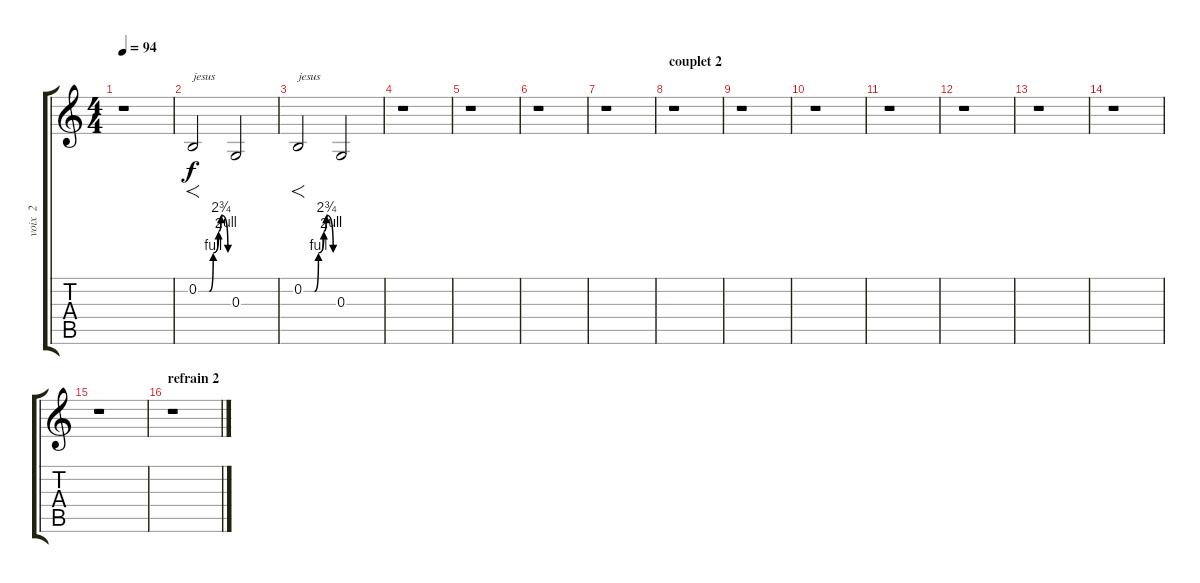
\track ("voix  2" "voix  2") {instrument voiceoohs}
\staff {score tabs}
\tuning (E4 B3 G3 D3 A2 E2) {hide}
\ts (4 4)
\tempo 94
\clef g2
\ks c
r.1{dy f} |
0.2{be (custom 0 0 22 0 30 4 41 8 46 11 60 4)}.2{f txt "jesus"} 0.3.2 |
0.2{be (custom 0 0 22 0 30 4 41 8 46 11 60 4)}.2{f txt "jesus"} 0.3.2 |
r.1 |
r.1 |
r.1 |
r.1 |
\section ("" "couplet 2")
r.1 |
r.1 |
r.1 |
r.1 |
r.1 |
r.1 |
r.1 |
r.1 |
\section ("" "refrain 2")
r.1
